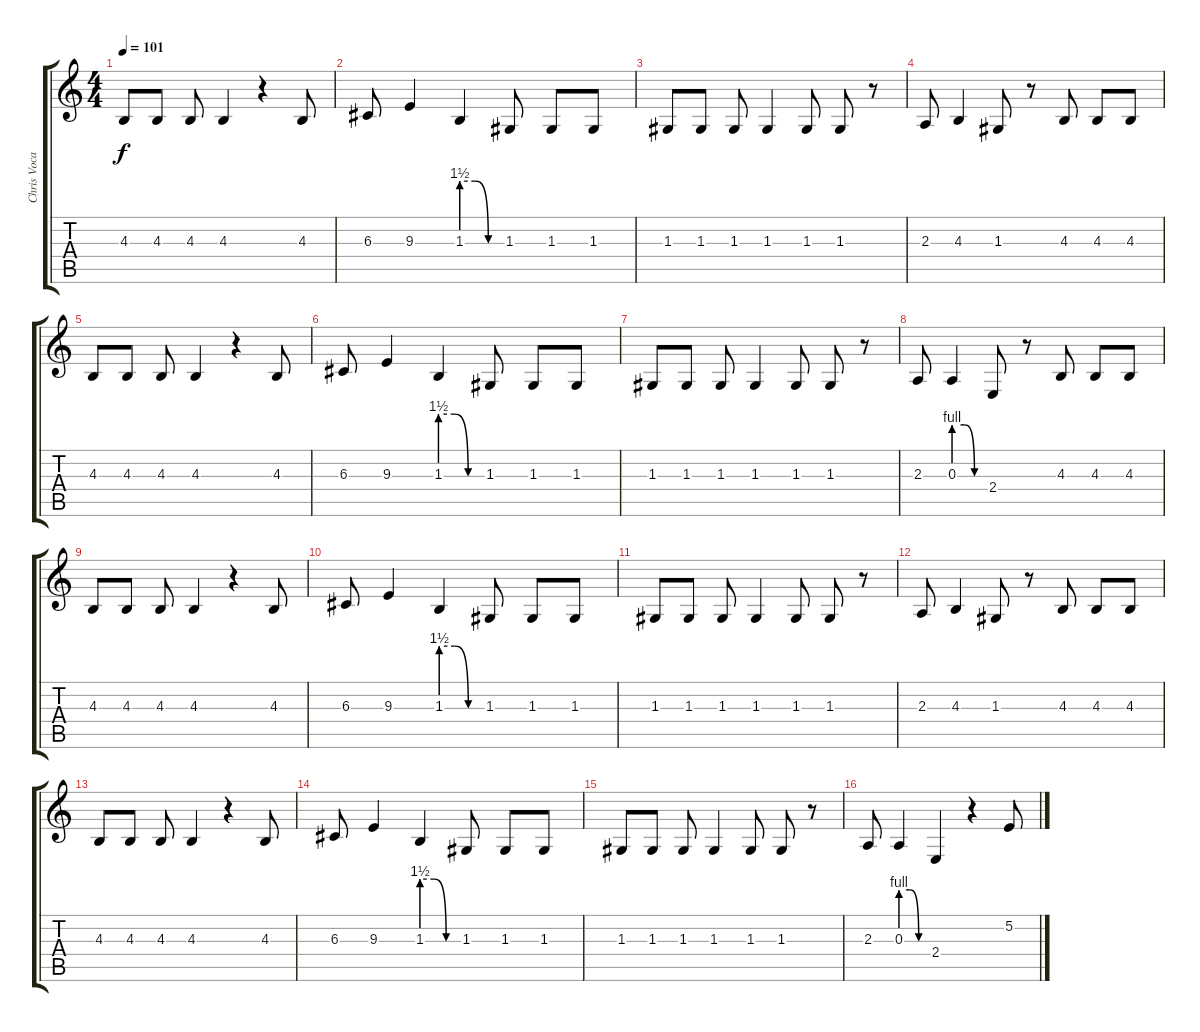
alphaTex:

\track ("Chris Vocals" "Chris Voca") {instrument cello}
\staff {score tabs}
\tuning (E4 B3 G3 D3 A2 E2) {hide}
\ts (4 4)
\tempo 101
\clef g2
\ks c
4.3.8{dy f} 4.3.8 4.3.8 4.3.4 r.4 4.3.8 |
6.3.8 9.3.4 1.3{be (custom 0 6 20 6 40 0 60 0)}.4 1.3.8 1.3.8 1.3.8 |
1.3.8 1.3.8 1.3.8 1.3.4 1.3.8 1.3.8 r.8 |
2.3.8 4.3.4 1.3.8 r.8 4.3.8 4.3.8 4.3.8 |
4.3.8 4.3.8 4.3.8 4.3.4 r.4 4.3.8 |
6.3.8 9.3.4 1.3{be (custom 0 6 20 6 40 0 60 0)}.4 1.3.8 1.3.8 1.3.8 |
1.3.8 1.3.8 1.3.8 1.3.4 1.3.8 1.3.8 r.8 |
2.3.8 0.3{be (custom 0 4 20 4 40 0 60 0)}.4 2.4.8 r.8 4.3.8 4.3.8 4.3.8 |
4.3.8 4.3.8 4.3.8 4.3.4 r.4 4.3.8 |
6.3.8 9.3.4 1.3{be (custom 0 6 20 6 40 0 60 0)}.4 1.3.8 1.3.8 1.3.8 |
1.3.8 1.3.8 1.3.8 1.3.4 1.3.8 1.3.8 r.8 |
2.3.8 4.3.4 1.3.8 r.8 4.3.8 4.3.8 4.3.8 |
4.3.8 4.3.8 4.3.8 4.3.4 r.4 4.3.8 |
6.3.8 9.3.4 1.3{be (custom 0 6 20 6 40 0 60 0)}.4 1.3.8 1.3.8 1.3.8 |
1.3.8 1.3.8 1.3.8 1.3.4 1.3.8 1.3.8 r.8 |
2.3.8 0.3{be (custom 0 4 20 4 40 0 60 0)}.4 2.4.4 r.4 5.2.8
